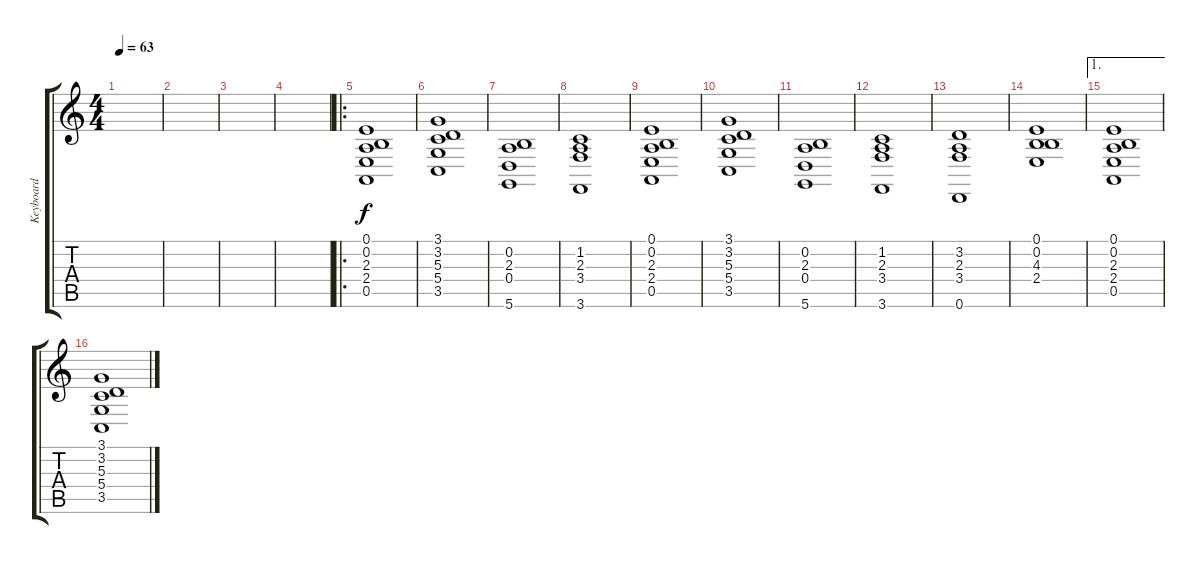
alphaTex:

\track ("Keyboard" "Keyboard") {instrument stringensemble1}
\staff {score tabs}
\tuning (E4 B3 G3 D3 A2 D2) {hide}
\ts (4 4)
\tempo 63
\clef g2
\ks c
|
|
|
|
\ro
(0.1 0.2 2.3 2.4 0.5).1 |
(3.1 3.2 5.3 5.4 3.5).1 |
(0.2 2.3 0.4 5.6).1 |
(1.2 2.3 3.4 3.6).1 |
(0.1 0.2 2.3 2.4 0.5).1 |
(3.1 3.2 5.3 5.4 3.5).1 |
(0.2 2.3 0.4 5.6).1 |
(1.2 2.3 3.4 3.6).1 |
(3.2 2.3 3.4 0.6).1 |
(0.1 0.2 4.3 2.4).1 |
\ae 1
(0.1 0.2 2.3 2.4 0.5).1 |
(3.1 3.2 5.3 5.4 3.5).1
